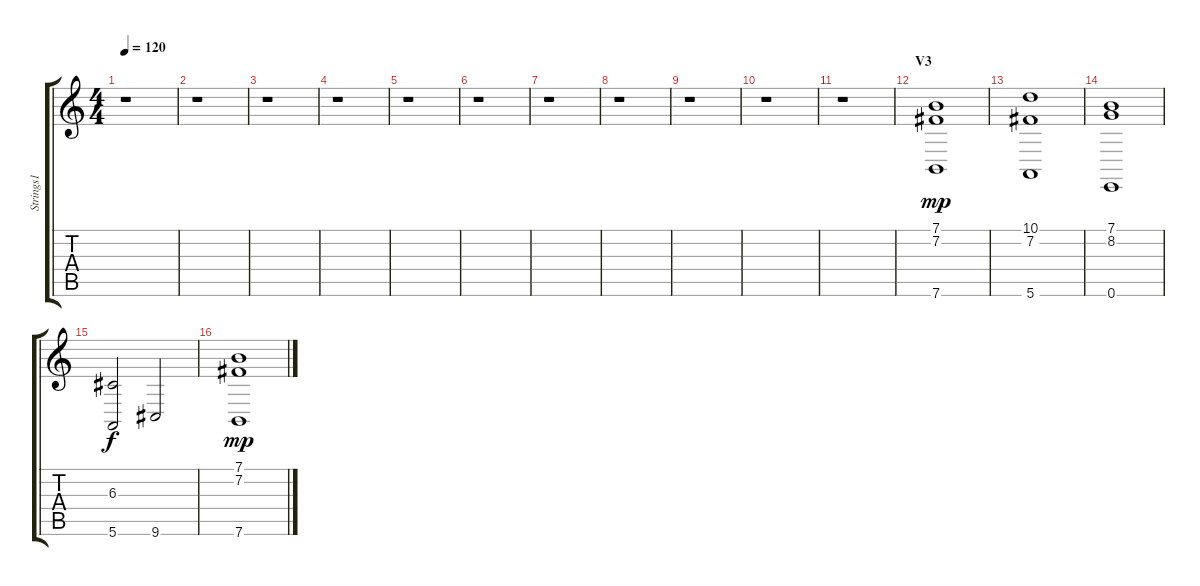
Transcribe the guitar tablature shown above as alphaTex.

\track ("Strings1" "Strings1") {instrument stringensemble1}
\staff {score tabs}
\tuning (E4 B3 G3 D3 A2 E2) {hide}
\ts (4 4)
\tempo 120
\clef g2
\ks c
r.1{dy f} |
r.1 |
r.1 |
r.1 |
r.1 |
r.1 |
r.1 |
r.1 |
r.1 |
r.1 |
r.1 |
\section ("" "V3")
(7.1 7.2 7.6).1{dy mp} |
(10.1 7.2 5.6).1 |
(7.1 8.2 0.6).1 |
(6.3 5.6).2{dy f} 9.6.2 |
(7.1 7.2 7.6).1{dy mp}
